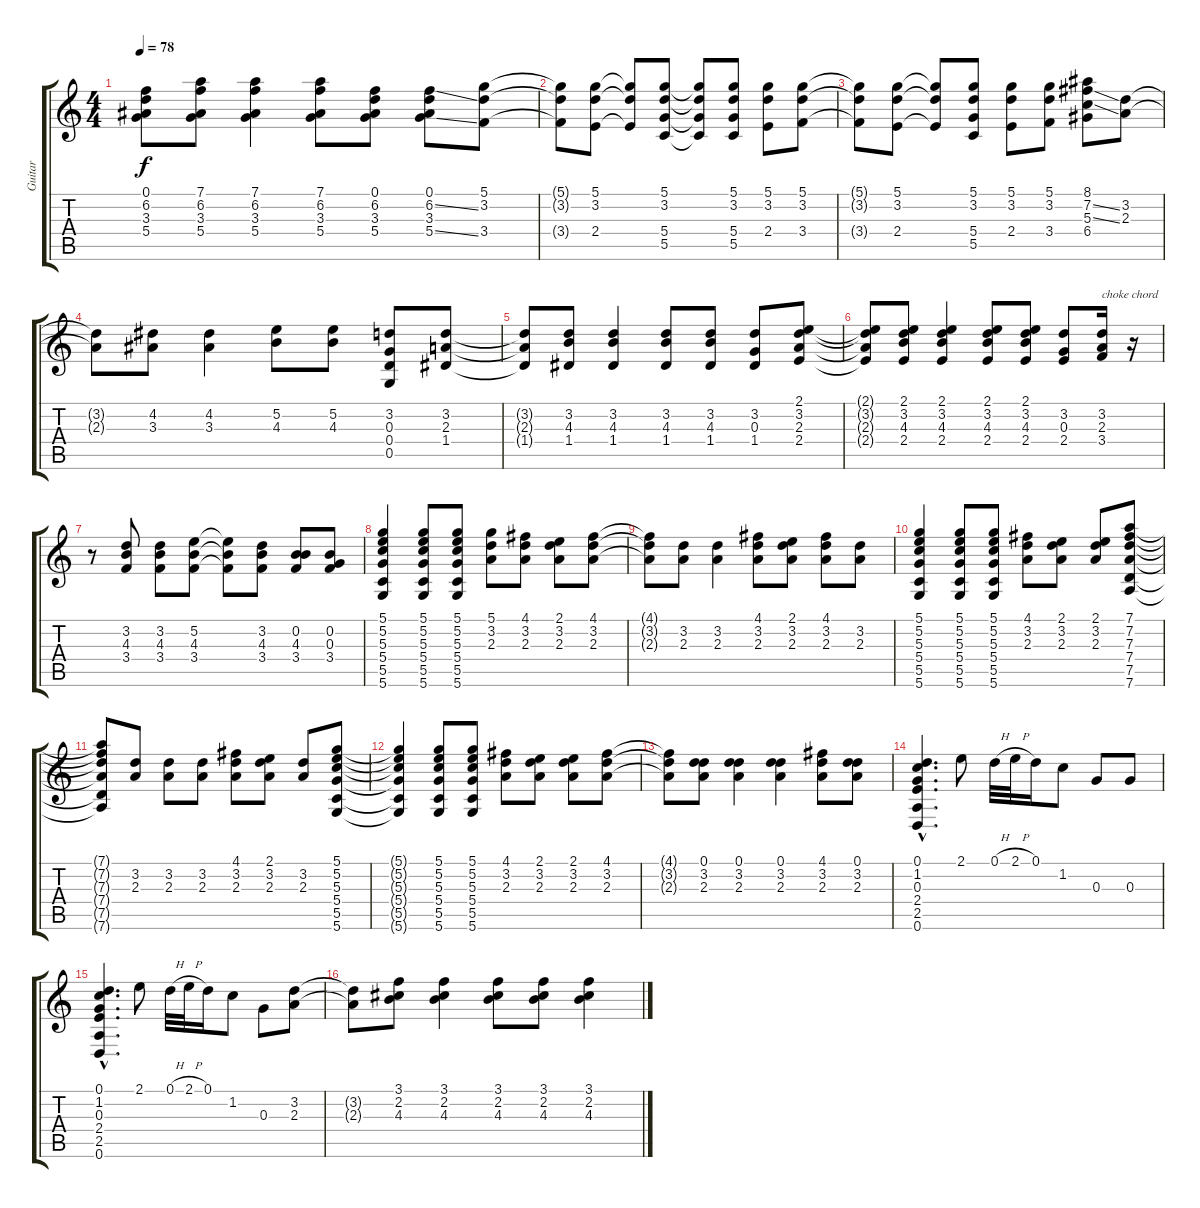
\track ("Guitar" "Guitar") {instrument acousticguitarsteel}
\staff {score tabs}
\tuning (D4 B3 G3 D3 G2 D2) {hide}
\ts (4 4)
\tempo 78
\clef g2
\ks c
(0.1{t} 6.2{t} 3.3{t} 5.4{t}).8{dy f} (7.1 6.2 3.3 5.4).8 (7.1 6.2 3.3 5.4).4 (7.1 6.2 3.3 5.4).8 (0.1 6.2 3.3 5.4).8 (0.1 6.2{ss} 3.3 5.4{ss}).8 (5.1 3.2 3.4).8 |
(5.1{t} 3.2{t} 3.4{t}).8 (5.1 3.2 2.4).8 (5.1{t} 3.2{t} 2.4{t}).8 (5.1 3.2 5.4 5.5).8 (5.1{t} 3.2{t} 5.4{t} 5.5{t}).8 (5.1 3.2 5.4 5.5).8 (5.1 3.2 2.4).8 (5.1 3.2 3.4).8 |
(5.1{t} 3.2{t} 3.4{t}).8 (5.1 3.2 2.4).8 (5.1{t} 3.2{t} 2.4{t}).8 (5.1 3.2 5.4 5.5).8 (5.1 3.2 2.4).8 (5.1 3.2 3.4).8 (8.1 7.2{ss} 5.3{ss} 6.4).8 (3.2 2.3).8 |
(3.2{t} 2.3{t}).8 (4.2 3.3).8 (4.2 3.3).4 (5.2 4.3).8 (5.2 4.3).8 (3.2 0.3 0.4 0.5).8 (3.2 2.3 1.4).8 |
(3.2{t} 2.3{t} 1.4{t}).8 (3.2 4.3 1.4).8 (3.2 4.3 1.4).4 (3.2 4.3 1.4).8 (3.2 4.3 1.4).8 (3.2 0.3 1.4).8 (2.1 3.2 2.3 2.4).8 |
(2.1{t} 3.2{t} 2.3{t} 2.4{t}).8 (2.1 3.2 4.3 2.4).8 (2.1 3.2 4.3 2.4).4 (2.1 3.2 4.3 2.4).8 (2.1 3.2 4.3 2.4).8 (3.2 0.3 2.4).8 (3.2 2.3 3.4).16{txt "choke chord"} r.16 |
r.8 (3.2 4.3 3.4).8 (3.2 4.3 3.4).8 (5.2 4.3 3.4).8 (5.2{t} 4.3{t} 3.4{t}).8 (3.2 4.3 3.4).8 (0.2 4.3 3.4).8 (0.2 0.3 3.4).8 |
(5.1 5.2 5.3 5.4 5.5 5.6).4 (5.1 5.2 5.3 5.4 5.5 5.6).8 (5.1 5.2 5.3 5.4 5.5 5.6).8 (5.1 3.2 2.3).8 (4.1 3.2 2.3).8 (2.1 3.2 2.3).8 (4.1 3.2 2.3).8 |
(4.1{t} 3.2{t} 2.3{t}).8 (3.2 2.3).8 (3.2 2.3).4 (4.1 3.2 2.3).8 (2.1 3.2 2.3).8 (4.1 3.2 2.3).8 (3.2 2.3).8 |
(5.1 5.2 5.3 5.4 5.5 5.6).4 (5.1 5.2 5.3 5.4 5.5 5.6).8 (5.1 5.2 5.3 5.4 5.5 5.6).8 (4.1 3.2 2.3).8 (2.1 3.2 2.3).8 (2.1 3.2 2.3).8 (7.1 7.2 7.3 7.4 7.5 7.6).8 |
(7.1{t} 7.2{t} 7.3{t} 7.4{t} 7.5{t} 7.6{t}).8 (3.2 2.3).8 (3.2 2.3).8 (3.2 2.3).8 (4.1 3.2 2.3).8 (2.1 3.2 2.3).8 (3.2 2.3).8 (5.1 5.2 5.3 5.4 5.5 5.6).8 |
(5.1{t} 5.2{t} 5.3{t} 5.4{t} 5.5{t} 5.6{t}).4 (5.1 5.2 5.3 5.4 5.5 5.6).8 (5.1 5.2 5.3 5.4 5.5 5.6).8 (4.1 3.2 2.3).8 (2.1 3.2 2.3).8 (2.1 3.2 2.3).8 (4.1 3.2 2.3).8 |
(4.1{t} 3.2{t} 2.3{t}).8 (0.1 3.2 2.3).8 (0.1 3.2 2.3).4 (0.1 3.2 2.3).4 (4.1 3.2 2.3).8 (0.1 3.2 2.3).8 |
(0.1{hac} 1.2{hac} 0.3{hac} 2.4{hac} 2.5{hac} 0.6{hac}).4{d} 2.1.8 0.1{h}.32 2.1{h}.32 0.1.16 1.2.8 0.3.8 0.3.8 |
(0.1{hac} 1.2{hac} 0.3{hac} 2.4{hac} 2.5{hac} 0.6{hac}).4{d} 2.1.8 0.1{h}.32 2.1{h}.32 0.1.16 1.2.8 0.3.8 (3.2 2.3).8 |
(3.2{t} 2.3{t}).8 (3.1 2.2 4.3).8 (3.1 2.2 4.3).4 (3.1 2.2 4.3).8 (3.1 2.2 4.3).8 (3.1 2.2 4.3).4
